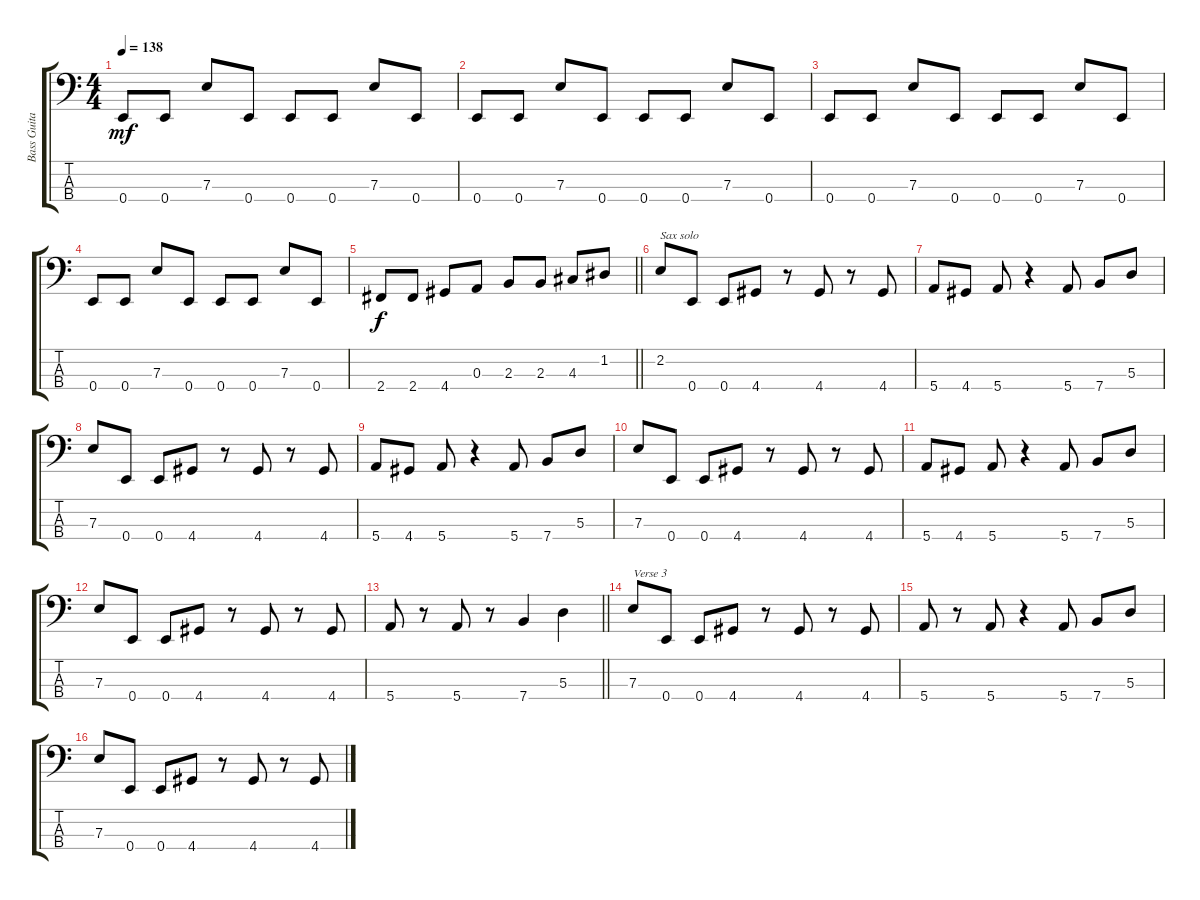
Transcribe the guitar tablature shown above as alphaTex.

\track ("Bass Guitar" "Bass Guita") {instrument electricbassfinger}
\staff {score tabs}
\tuning (G2 D2 A1 E1) {hide}
\ts (4 4)
\tempo 138
\clef f4
\ks c
0.4.8{dy mf} 0.4.8 7.3.8 0.4.8 0.4.8 0.4.8 7.3.8 0.4.8 |
0.4.8 0.4.8 7.3.8 0.4.8 0.4.8 0.4.8 7.3.8 0.4.8 |
0.4.8 0.4.8 7.3.8 0.4.8 0.4.8 0.4.8 7.3.8 0.4.8 |
0.4.8 0.4.8 7.3.8 0.4.8 0.4.8 0.4.8 7.3.8 0.4.8 |
\barLineRight lightlight
2.4.8{dy f} 2.4.8 4.4.8 0.3.8 2.3.8 2.3.8 4.3.8 1.2.8 |
2.2.8{txt "Sax solo"} 0.4.8 0.4.8 4.4.8 r.8 4.4.8 r.8 4.4.8 |
5.4.8 4.4.8 5.4.8 r.4 5.4.8 7.4.8 5.3.8 |
7.3.8 0.4.8 0.4.8 4.4.8 r.8 4.4.8 r.8 4.4.8 |
5.4.8 4.4.8 5.4.8 r.4 5.4.8 7.4.8 5.3.8 |
7.3.8 0.4.8 0.4.8 4.4.8 r.8 4.4.8 r.8 4.4.8 |
5.4.8 4.4.8 5.4.8 r.4 5.4.8 7.4.8 5.3.8 |
7.3.8 0.4.8 0.4.8 4.4.8 r.8 4.4.8 r.8 4.4.8 |
\barLineRight lightlight
5.4.8 r.8 5.4.8 r.8 7.4.4 5.3.4 |
7.3.8{txt "Verse 3"} 0.4.8 0.4.8 4.4.8 r.8 4.4.8 r.8 4.4.8 |
5.4.8 r.8 5.4.8 r.4 5.4.8 7.4.8 5.3.8 |
7.3.8 0.4.8 0.4.8 4.4.8 r.8 4.4.8 r.8 4.4.8
